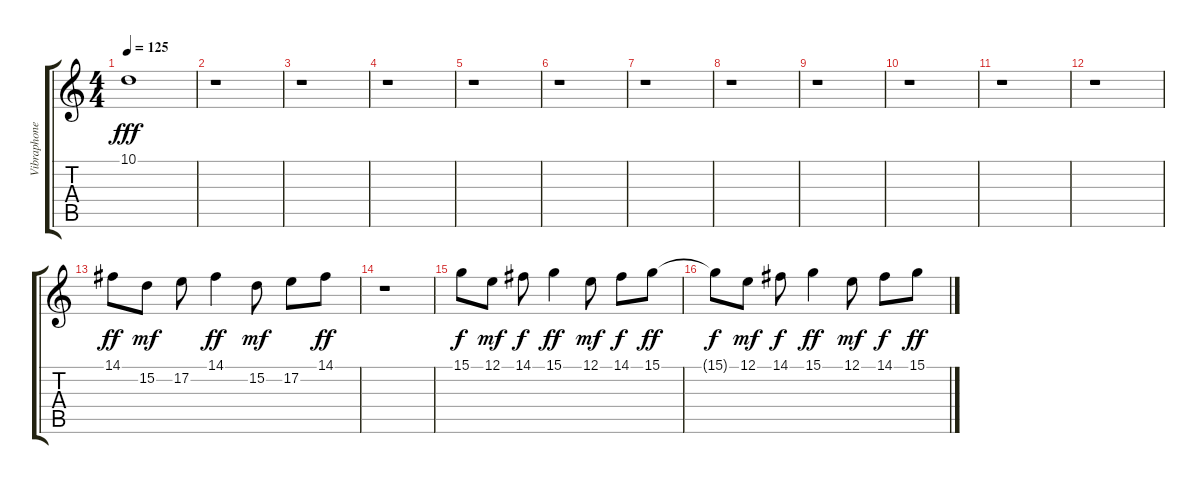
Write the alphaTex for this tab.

\track ("Vibraphone" "Vibraphone") {instrument vibraphone}
\staff {score tabs}
\tuning (E4 B3 G3 D3 A2 E2) {hide}
\ts (4 4)
\tempo 125
\clef g2
\ks c
10.1.1{dy fff} |
r.1 |
r.1 |
r.1 |
r.1 |
r.1 |
r.1 |
r.1 |
r.1 |
r.1 |
r.1 |
r.1 |
14.1.8{dy ff} 15.2.8{dy mf} 17.2.8 14.1.4{dy ff} 15.2.8{dy mf} 17.2.8 14.1.8{dy ff} |
r.1 |
15.1.8{dy f} 12.1.8{dy mf} 14.1.8{dy f} 15.1.4{dy ff} 12.1.8{dy mf} 14.1.8{dy f} 15.1.8{dy ff} |
15.1{t}.8{dy f} 12.1.8{dy mf} 14.1.8{dy f} 15.1.4{dy ff} 12.1.8{dy mf} 14.1.8{dy f} 15.1.8{dy ff}
